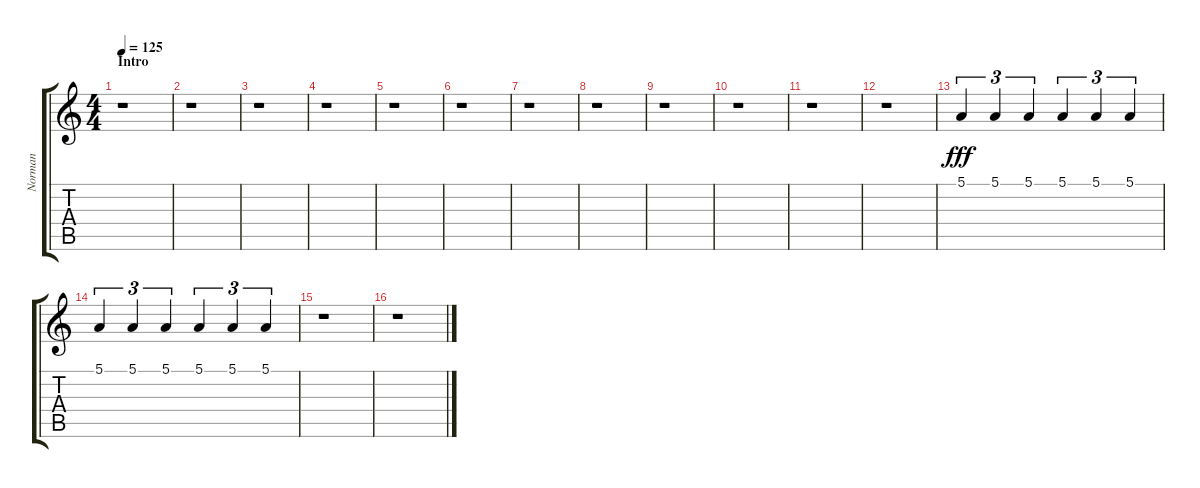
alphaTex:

\track ("Norman" "Norman") {instrument altosax}
\staff {score tabs}
\tuning (E4 B3 G3 D3 A2 E2) {hide}
\ts (4 4)
\section ("" "Intro                                                                                               ")
\tempo 125
\clef g2
\ks c
r.1{dy fff instrument altosax} |
r.1 |
r.1 |
r.1 |
r.1 |
r.1 |
r.1 |
r.1 |
r.1 |
r.1 |
r.1 |
r.1 |
5.1.4{tu (3 2) instrument tinklebell} 5.1.4{tu (3 2) volume 3 instrument woodblock} 5.1.4{tu (3 2)} 5.1.4{tu (3 2)} 5.1.4{tu (3 2)} 5.1.4{tu (3 2)} |
5.1.4{tu (3 2)} 5.1.4{tu (3 2)} 5.1.4{tu (3 2)} 5.1.4{tu (3 2)} 5.1.4{tu (3 2)} 5.1.4{tu (3 2)} |
r.1 |
r.1{volume 16 instrument altosax}
